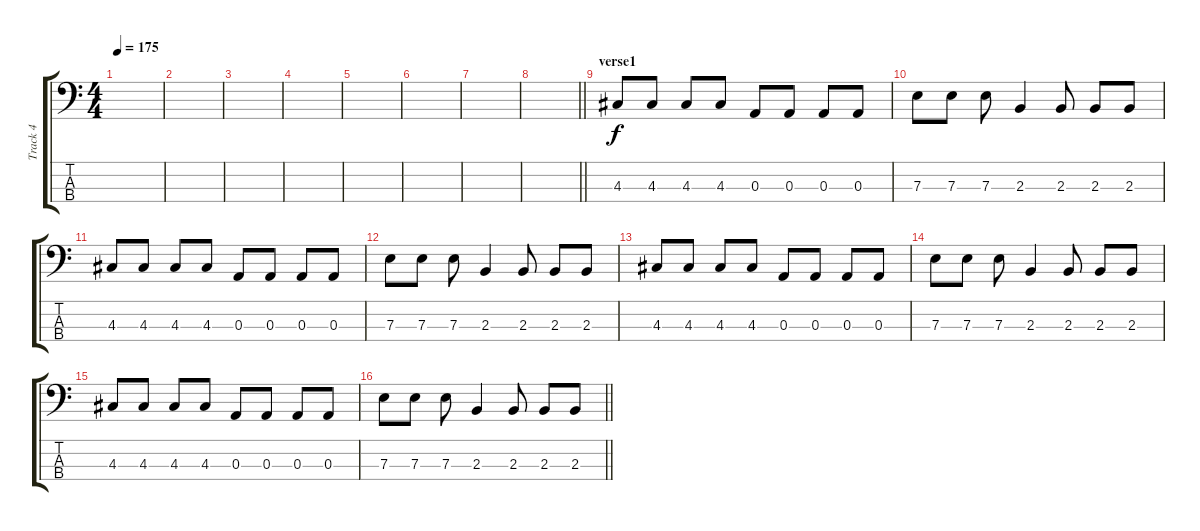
\track ("Track 4" "Track 4") {instrument electricbassfinger}
\staff {score tabs}
\tuning (G2 D2 A1 E1) {hide}
\ts (4 4)
\tempo 175
\clef f4
\ks c
|
|
|
|
|
|
|
\barLineRight lightlight
|
\section ("" "verse1")
4.3.8 4.3.8 4.3.8 4.3.8 0.3.8 0.3.8 0.3.8 0.3.8 |
7.3.8 7.3.8 7.3.8 2.3.4 2.3.8 2.3.8 2.3.8 |
4.3.8 4.3.8 4.3.8 4.3.8 0.3.8 0.3.8 0.3.8 0.3.8 |
7.3.8 7.3.8 7.3.8 2.3.4 2.3.8 2.3.8 2.3.8 |
4.3.8 4.3.8 4.3.8 4.3.8 0.3.8 0.3.8 0.3.8 0.3.8 |
7.3.8 7.3.8 7.3.8 2.3.4 2.3.8 2.3.8 2.3.8 |
4.3.8 4.3.8 4.3.8 4.3.8 0.3.8 0.3.8 0.3.8 0.3.8 |
\barLineRight lightlight
7.3.8 7.3.8 7.3.8 2.3.4 2.3.8 2.3.8 2.3.8
